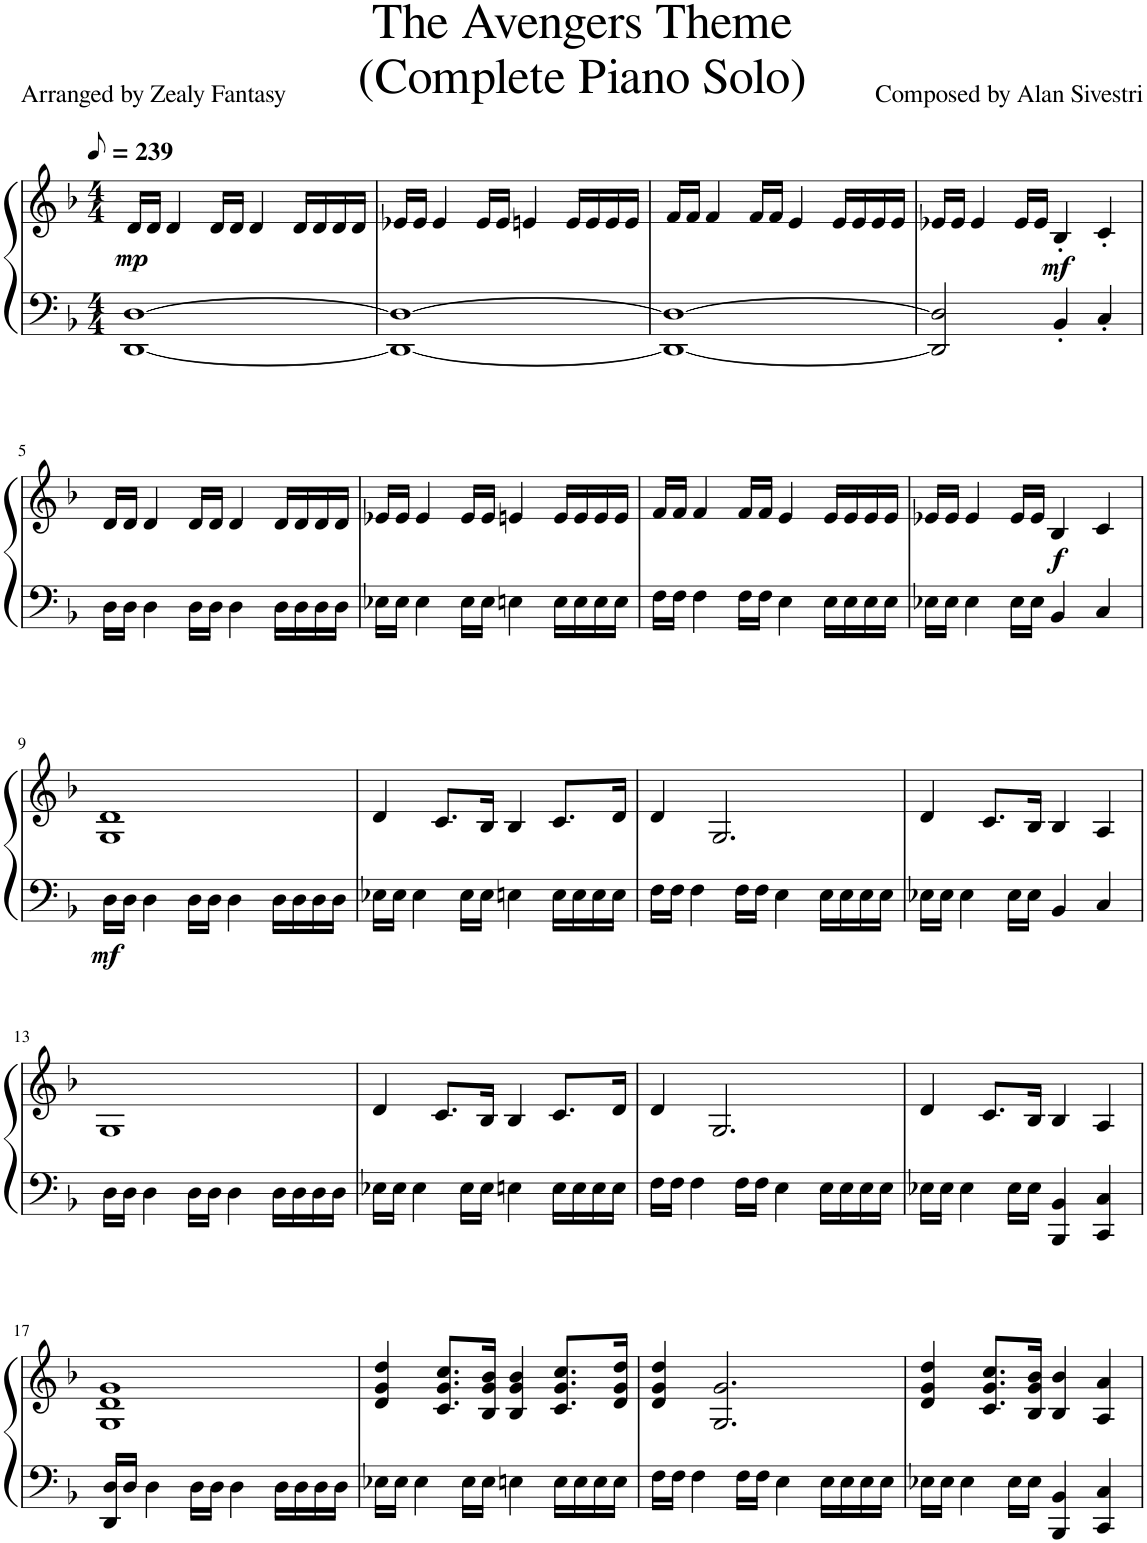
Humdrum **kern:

**kern	**kern	**dynam
*part1	*part1	*part1
*staff2	*staff1	*staff1/2
*I"Piano	*	*
*I'Pno.	*	*
*clefF4	*clefG2	*
*k[b-]	*k[b-]	*
*M4/4	*M4/4	*
*MM120	*MM120	*
=1	=1	=1
!	!	!LO:DY:b
[1DD [1D	16d/LL	mp
.	16d/JJ	.
.	4d/	.
.	16d/LL	.
.	16d/JJ	.
.	4d/	.
.	16d/LL	.
.	16d/	.
.	16d/	.
.	16d/JJ	.
=2	=2	=2
1DD_ 1D_	16e-X/LL	.
.	16e-/JJ	.
.	4e-/	.
.	16e-/LL	.
.	16e-/JJ	.
.	4en/	.
.	16e/LL	.
.	16e/	.
.	16e/	.
.	16e/JJ	.
=3	=3	=3
1DD_ 1D_	16f/LL	.
.	16f/JJ	.
.	4f/	.
.	16f/LL	.
.	16f/JJ	.
.	4e/	.
.	16e/LL	.
.	16e/	.
.	16e/	.
.	16e/JJ	.
=4	=4	=4
2DD/] 2D/]	16e-X/LL	.
.	16e-/JJ	.
.	4e-/	.
.	16e-/LL	.
.	16e-/JJ	.
!	!	!LO:DY:b
4BB-'/	4B-'/	mf
4C'/	4c'/	.
!!LO:LB:g=z
=5	=5	=5
16D\LL	16d/LL	.
16D\JJ	16d/JJ	.
4D\	4d/	.
16D\LL	16d/LL	.
16D\JJ	16d/JJ	.
4D\	4d/	.
16D\LL	16d/LL	.
16D\	16d/	.
16D\	16d/	.
16D\JJ	16d/JJ	.
=6	=6	=6
16E-X\LL	16e-X/LL	.
16E-\JJ	16e-/JJ	.
4E-\	4e-/	.
16E-\LL	16e-/LL	.
16E-\JJ	16e-/JJ	.
4En\	4en/	.
16E\LL	16e/LL	.
16E\	16e/	.
16E\	16e/	.
16E\JJ	16e/JJ	.
=7	=7	=7
16F\LL	16f/LL	.
16F\JJ	16f/JJ	.
4F\	4f/	.
16F\LL	16f/LL	.
16F\JJ	16f/JJ	.
4E\	4e/	.
16E\LL	16e/LL	.
16E\	16e/	.
16E\	16e/	.
16E\JJ	16e/JJ	.
=8	=8	=8
16E-X\LL	16e-X/LL	.
16E-\JJ	16e-/JJ	.
4E-\	4e-/	.
16E-\LL	16e-/LL	.
16E-\JJ	16e-/JJ	.
!	!	!LO:DY:b
4BB-/	4B-/	f
4C/	4c/	.
!!LO:LB:g=z
=9	=9	=9
!	!	!LO:DY:b=2
16D\LL	1G 1d	mf
16D\JJ	.	.
4D\	.	.
16D\LL	.	.
16D\JJ	.	.
4D\	.	.
16D\LL	.	.
16D\	.	.
16D\	.	.
16D\JJ	.	.
=10	=10	=10
16E-X\LL	4d/	.
16E-\JJ	.	.
4E-\	.	.
.	8.c/L	.
16E-\LL	.	.
16E-\JJ	16B-/Jk	.
4En\	4B-/	.
16E\LL	8.c/L	.
16E\	.	.
16E\	.	.
16E\JJ	16d/Jk	.
=11	=11	=11
16F\LL	4d/	.
16F\JJ	.	.
4F\	.	.
.	2.G/	.
16F\LL	.	.
16F\JJ	.	.
4E\	.	.
16E\LL	.	.
16E\	.	.
16E\	.	.
16E\JJ	.	.
=12	=12	=12
16E-X\LL	4d/	.
16E-\JJ	.	.
4E-\	.	.
.	8.c/L	.
16E-\LL	.	.
16E-\JJ	16B-/Jk	.
4BB-/	4B-/	.
4C/	4A/	.
!!LO:LB:g=z
=13	=13	=13
16D\LL	1G	.
16D\JJ	.	.
4D\	.	.
16D\LL	.	.
16D\JJ	.	.
4D\	.	.
16D\LL	.	.
16D\	.	.
16D\	.	.
16D\JJ	.	.
=14	=14	=14
16E-X\LL	4d/	.
16E-\JJ	.	.
4E-\	.	.
.	8.c/L	.
16E-\LL	.	.
16E-\JJ	16B-/Jk	.
4En\	4B-/	.
16E\LL	8.c/L	.
16E\	.	.
16E\	.	.
16E\JJ	16d/Jk	.
=15	=15	=15
16F\LL	4d/	.
16F\JJ	.	.
4F\	.	.
.	2.G/	.
16F\LL	.	.
16F\JJ	.	.
4E\	.	.
16E\LL	.	.
16E\	.	.
16E\	.	.
16E\JJ	.	.
=16	=16	=16
16E-X\LL	4d/	.
16E-\JJ	.	.
4E-\	.	.
.	8.c/L	.
16E-\LL	.	.
16E-\JJ	16B-/Jk	.
4BBB-/ 4BB-/	4B-/	.
4CC/ 4C/	4A/	.
!!LO:LB:g=z
=17	=17	=17
16DD/ 16D/LL	1G 1d 1g	.
16D/JJ	.	.
4D\	.	.
16D\LL	.	.
16D\JJ	.	.
4D\	.	.
16D\LL	.	.
16D\	.	.
16D\	.	.
16D\JJ	.	.
=18	=18	=18
16E-X\LL	4d/ 4g/ 4dd/	.
16E-\JJ	.	.
4E-\	.	.
.	8.c/ 8.g/ 8.cc/L	.
16E-\LL	.	.
16E-\JJ	16B-/ 16g/ 16b-/Jk	.
4En\	4B-/ 4g/ 4b-/	.
16E\LL	8.c/ 8.g/ 8.cc/L	.
16E\	.	.
16E\	.	.
16E\JJ	16d/ 16g/ 16dd/Jk	.
=19	=19	=19
16F\LL	4d/ 4g/ 4dd/	.
16F\JJ	.	.
4F\	.	.
.	2.G/ 2.g/	.
16F\LL	.	.
16F\JJ	.	.
4E\	.	.
16E\LL	.	.
16E\	.	.
16E\	.	.
16E\JJ	.	.
=20	=20	=20
16E-X\LL	4d/ 4g/ 4dd/	.
16E-\JJ	.	.
4E-\	.	.
.	8.c/ 8.g/ 8.cc/L	.
16E-\LL	.	.
16E-\JJ	16B-/ 16g/ 16b-/Jk	.
4BBB-/ 4BB-/	4B-/ 4b-/	.
4CC/ 4C/	4A/ 4a/	.
=	=	=
*-	*-	*-
